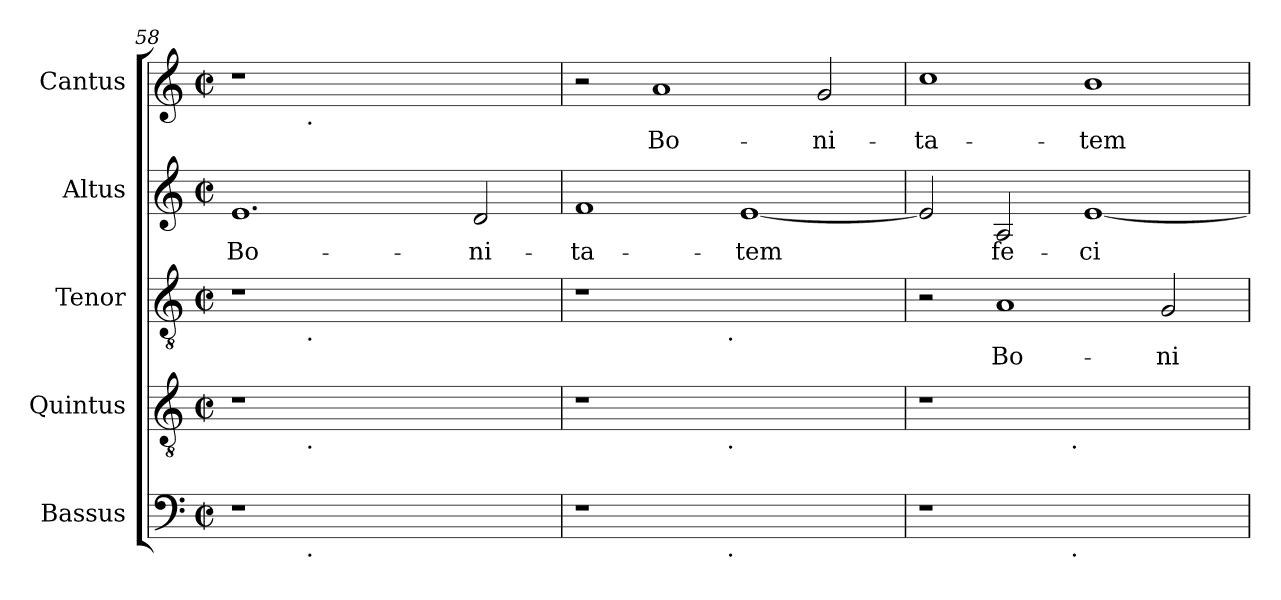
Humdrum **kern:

**kern	**kern	**kern	**text	**kern	**text	**kern	**text
*part5	*part4	*part3	*part3	*part2	*part2	*part1	*part1
*staff5	*staff4	*staff3	*staff3	*staff2	*staff2	*staff1	*staff1
*I"Bassus	*I"Quintus	*I"Tenor	*	*I"Altus	*	*I"Cantus	*
!!LO:PB:g=z
*clefF4	*clefGv2	*clefGv2	*	*clefG2	*	*clefG2	*
*k[]	*k[]	*k[]	*	*k[]	*	*k[]	*
*C:	*C:	*C:	*	*C:	*	*C:	*
*M2/2	*M2/2	*M2/2	*	*M2/2	*	*M2/2	*
*met(c|)	*met(c|)	*met(c|)	*	*met(c|)	*	*met(c|)	*
=58	=58	=58	=58	=58	=58	=58	=58
!	!	!	!	!	!LO:LY:b:cj	!	!
*^	*^	*^	*	*	*	*^	*
1r	4...ryy	1r	4...ryy	1r	4...ryy	.	1.e	Bo-	1r	4...ryy	.
!	!	!	!	!	!	!	!	!	!	!LO:TX:b:t=.	!
!	!	!	!	!	!LO:TX:b:t=.	!	!	!	!	!	!
!	!	!	!LO:TX:b:t=.	!	!	!	!	!	!	!	!
!	!LO:TX:b:t=.	!	!	!	!	!	!	!	!	!	!
.	1ryy	.	1ryy	.	1ryy	.	.	.	.	1ryy	.
1ryy	.	1ryy	.	1ryy	.	.	.	.	1ryy	.	.
.	2ryy	.	2ryy	.	2ryy	.	.	.	.	2ryy	.
!	!	!	!	!	!	!	!	!LO:LY:b:cj	!	!	!
.	.	.	.	.	.	.	2d/	-ni-	.	.	.
.	32ryy	.	32ryy	.	32ryy	.	.	.	.	32ryy	.
=59	=59	=59	=59	=59	=59	=59	=59	=59	=59	=59	=59
!	!	!	!	!	!	!	!	!LO:LY:b:cj	!	!	!
*	*	*	*	*	*	*	*	*	*v	*v	*
1r	2ryy	1r	2ryy	1r	2ryy	.	1f	-ta-	2r	.
!	!	!	!	!	!	!	!	!	!	!LO:LY:b:cj
.	4...ryy	.	4...ryy	.	4...ryy	.	.	.	1a	Bo-
!	!	!	!	!	!LO:TX:b:t=.	!	!	!	!	!
!	!	!	!LO:TX:b:t=.	!	!	!	!	!	!	!
!	!LO:TX:b:t=.	!	!	!	!	!	!	!	!	!
.	1ryy	.	1ryy	.	1ryy	.	.	.	.	.
!	!	!	!	!	!	!	!	!LO:LY:b:cj	!	!
1ryy	.	1ryy	.	1ryy	.	.	[<1e	-tem	.	.
!	!	!	!	!	!	!	!	!	!	!LO:LY:b:cj
.	.	.	.	.	.	.	.	.	2g/	-ni-
.	32ryy	.	32ryy	.	32ryy	.	.	.	.	.
=60	=60	=60	=60	=60	=60	=60	=60	=60	=60	=60
!	!	!	!	!	!	!	!	!LO:LY:b:cj	!	!LO:LY:b:cj
*	*	*	*	*v	*v	*	*	*	*	*
1r	2ryy	1r	2ryy	2r	.	2e/]	.	1cc	-ta-
!	!	!	!	!	!LO:LY:b:cj	!	!LO:LY:b:cj	!	!
.	4...ryy	.	4...ryy	1A	Bo-	2A/	fe-	.	.
!	!	!	!LO:TX:b:t=.	!	!	!	!	!	!
!	!LO:TX:b:t=.	!	!	!	!	!	!	!	!
.	1ryy	.	1ryy	.	.	.	.	.	.
!	!	!	!	!	!	!	!LO:LY:b:cj	!	!LO:LY:b:cj
1ryy	.	1ryy	.	.	.	[<1e	-ci-	1b	-tem
!	!	!	!	!	!LO:LY:b:cj	!	!	!	!
.	.	.	.	2G/	-ni-	.	.	.	.
.	32ryy	.	32ryy	.	.	.	.	.	.
*v	*v	*	*	*	*	*	*	*	*
*	*v	*v	*	*	*	*	*	*
=	=	=	=	=	=	=	=
*-	*-	*-	*-	*-	*-	*-	*-
